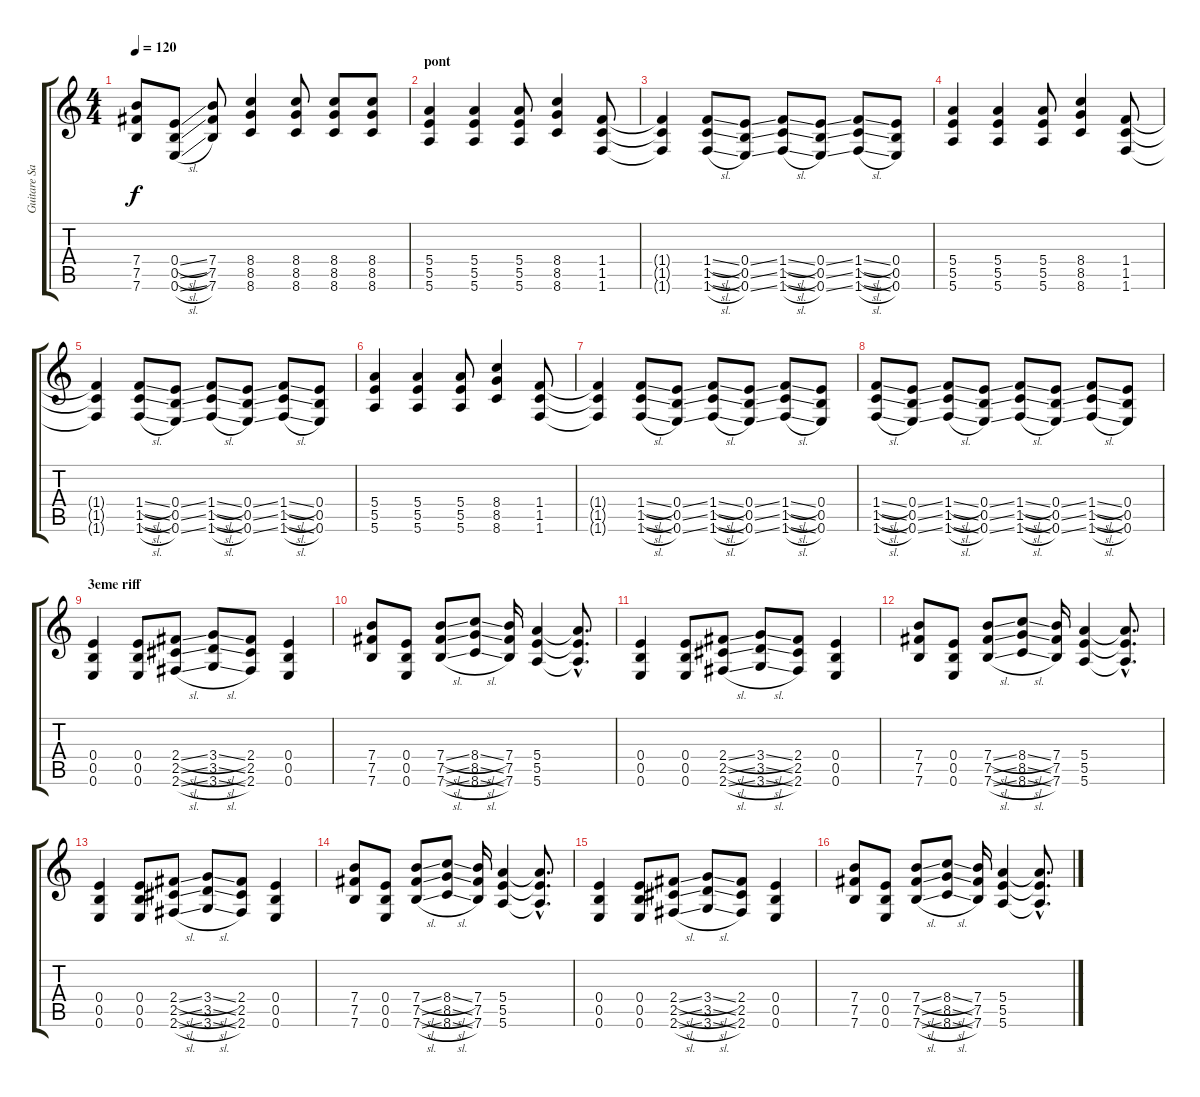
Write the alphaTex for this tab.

\track ("Guitare Saturée" "Guitare Sa") {instrument distortionguitar}
\staff {score tabs}
\tuning (E4 B3 E3 E3 B2 E2) {hide}
\ts (4 4)
\tempo 120
\clef g2
\ks c
(7.4 7.5 7.6).8{dy f} (0.4{sl} 0.5{sl} 0.6{sl}).8 (7.4 7.5 7.6).8 (8.4 8.5 8.6).4 (8.4 8.5 8.6).8 (8.4 8.5 8.6).8 (8.4 8.5 8.6).8 |
\section ("" "pont")
(5.4 5.5 5.6).4 (5.4 5.5 5.6).4 (5.4 5.5 5.6).8 (8.4 8.5 8.6).4 (1.4 1.5 1.6).8 |
(1.4{t} 1.5{t} 1.6{t}).4 (1.4{sl} 1.5{sl} 1.6{sl}).8 (0.4{ss} 0.5{ss} 0.6{ss}).8 (1.4{sl} 1.5{sl} 1.6{sl}).8 (0.4{ss} 0.5{ss} 0.6{ss}).8 (1.4{sl} 1.5{sl} 1.6{sl}).8 (0.4 0.5 0.6).8 |
(5.4 5.5 5.6).4 (5.4 5.5 5.6).4 (5.4 5.5 5.6).8 (8.4 8.5 8.6).4 (1.4 1.5 1.6).8 |
(1.4{t} 1.5{t} 1.6{t}).4 (1.4{sl} 1.5{sl} 1.6{sl}).8 (0.4{ss} 0.5{ss} 0.6{ss}).8 (1.4{sl} 1.5{sl} 1.6{sl}).8 (0.4{ss} 0.5{ss} 0.6{ss}).8 (1.4{sl} 1.5{sl} 1.6{sl}).8 (0.4 0.5 0.6).8 |
(5.4 5.5 5.6).4 (5.4 5.5 5.6).4 (5.4 5.5 5.6).8 (8.4 8.5 8.6).4 (1.4 1.5 1.6).8 |
(1.4{t} 1.5{t} 1.6{t}).4 (1.4{sl} 1.5{sl} 1.6{sl}).8 (0.4{ss} 0.5{ss} 0.6{ss}).8 (1.4{sl} 1.5{sl} 1.6{sl}).8 (0.4{ss} 0.5{ss} 0.6{ss}).8 (1.4{sl} 1.5{sl} 1.6{sl}).8 (0.4 0.5 0.6).8 |
(1.4{sl} 1.5{sl} 1.6{sl}).8 (0.4{ss} 0.5{ss} 0.6{ss}).8 (1.4{sl} 1.5{sl} 1.6{sl}).8 (0.4{ss} 0.5{ss} 0.6{ss}).8 (1.4{sl} 1.5{sl} 1.6{sl}).8 (0.4{ss} 0.5{ss} 0.6{ss}).8 (1.4{sl} 1.5{sl} 1.6{sl}).8 (0.4 0.5 0.6).8 |
\section ("" "3eme riff")
(0.4 0.5 0.6).4 (0.4 0.5 0.6).8 (2.4{sl} 2.5{sl} 2.6{sl}).8 (3.4{sl} 3.5{sl} 3.6{sl}).8 (2.4 2.5 2.6).8 (0.4 0.5 0.6).4 |
(7.4 7.5 7.6).8 (0.4 0.5 0.6).8 (7.4{sl} 7.5{sl} 7.6{sl}).8 (8.4{sl} 8.5{sl} 8.6{sl}).8 (7.4 7.5 7.6).16 (5.4 5.5 5.6).4 (5.4{hac t} 5.5{hac t} 5.6{hac t}).8{d} |
(0.4 0.5 0.6).4 (0.4 0.5 0.6).8 (2.4{sl} 2.5{sl} 2.6{sl}).8 (3.4{sl} 3.5{sl} 3.6{sl}).8 (2.4 2.5 2.6).8 (0.4 0.5 0.6).4 |
(7.4 7.5 7.6).8 (0.4 0.5 0.6).8 (7.4{sl} 7.5{sl} 7.6{sl}).8 (8.4{sl} 8.5{sl} 8.6{sl}).8 (7.4 7.5 7.6).16 (5.4 5.5 5.6).4 (5.4{hac t} 5.5{hac t} 5.6{hac t}).8{d} |
(0.4 0.5 0.6).4 (0.4 0.5 0.6).8 (2.4{sl} 2.5{sl} 2.6{sl}).8 (3.4{sl} 3.5{sl} 3.6{sl}).8 (2.4 2.5 2.6).8 (0.4 0.5 0.6).4 |
(7.4 7.5 7.6).8 (0.4 0.5 0.6).8 (7.4{sl} 7.5{sl} 7.6{sl}).8 (8.4{sl} 8.5{sl} 8.6{sl}).8 (7.4 7.5 7.6).16 (5.4 5.5 5.6).4 (5.4{hac t} 5.5{hac t} 5.6{hac t}).8{d} |
(0.4 0.5 0.6).4 (0.4 0.5 0.6).8 (2.4{sl} 2.5{sl} 2.6{sl}).8 (3.4{sl} 3.5{sl} 3.6{sl}).8 (2.4 2.5 2.6).8 (0.4 0.5 0.6).4 |
(7.4 7.5 7.6).8 (0.4 0.5 0.6).8 (7.4{sl} 7.5{sl} 7.6{sl}).8 (8.4{sl} 8.5{sl} 8.6{sl}).8 (7.4 7.5 7.6).16 (5.4 5.5 5.6).4 (5.4{hac t} 5.5{hac t} 5.6{hac t}).8{d}
